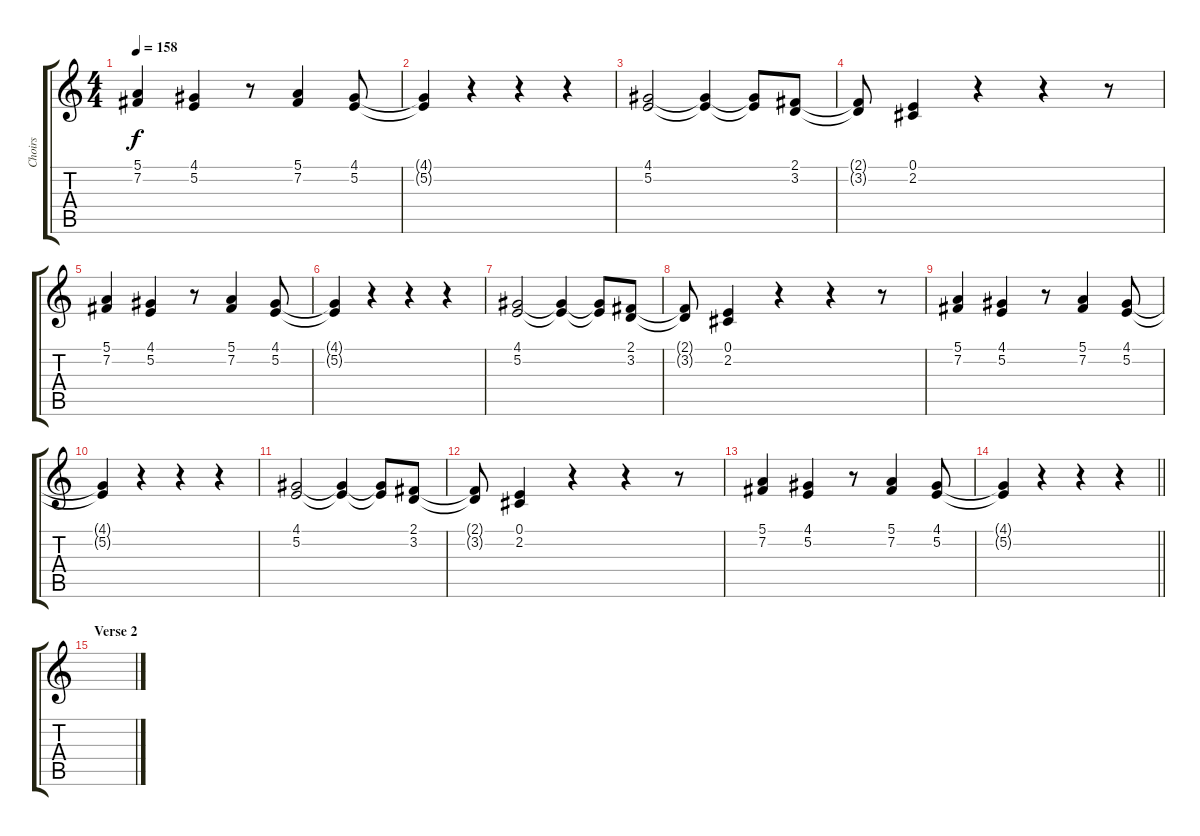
\track ("Choirs" "Choirs") {instrument voiceoohs}
\staff {score tabs}
\tuning (E4 B3 G3 D3 A2 E2) {hide}
\ts (4 4)
\tempo 158
\clef g2
\ks c
(5.1 7.2).4{dy f} (4.1 5.2).4 r.8 (5.1 7.2).4 (4.1 5.2).8 |
(4.1{t} 5.2{t}).4 r.4 r.4 r.4 |
(4.1 5.2).2 (4.1{t} 5.2{t}).4 (4.1{t} 5.2{t}).8 (2.1 3.2).8 |
(2.1{t} 3.2{t}).8 (0.1 2.2).4 r.4 r.4 r.8 |
(5.1 7.2).4 (4.1 5.2).4 r.8 (5.1 7.2).4 (4.1 5.2).8 |
(4.1{t} 5.2{t}).4 r.4 r.4 r.4 |
(4.1 5.2).2 (4.1{t} 5.2{t}).4 (4.1{t} 5.2{t}).8 (2.1 3.2).8 |
(2.1{t} 3.2{t}).8 (0.1 2.2).4 r.4 r.4 r.8 |
(5.1 7.2).4 (4.1 5.2).4 r.8 (5.1 7.2).4 (4.1 5.2).8 |
(4.1{t} 5.2{t}).4 r.4 r.4 r.4 |
(4.1 5.2).2 (4.1{t} 5.2{t}).4 (4.1{t} 5.2{t}).8 (2.1 3.2).8 |
(2.1{t} 3.2{t}).8 (0.1 2.2).4 r.4 r.4 r.8 |
(5.1 7.2).4 (4.1 5.2).4 r.8 (5.1 7.2).4 (4.1 5.2).8 |
\barLineRight lightlight
(4.1{t} 5.2{t}).4 r.4 r.4 r.4 |
\section ("" "Verse 2")
